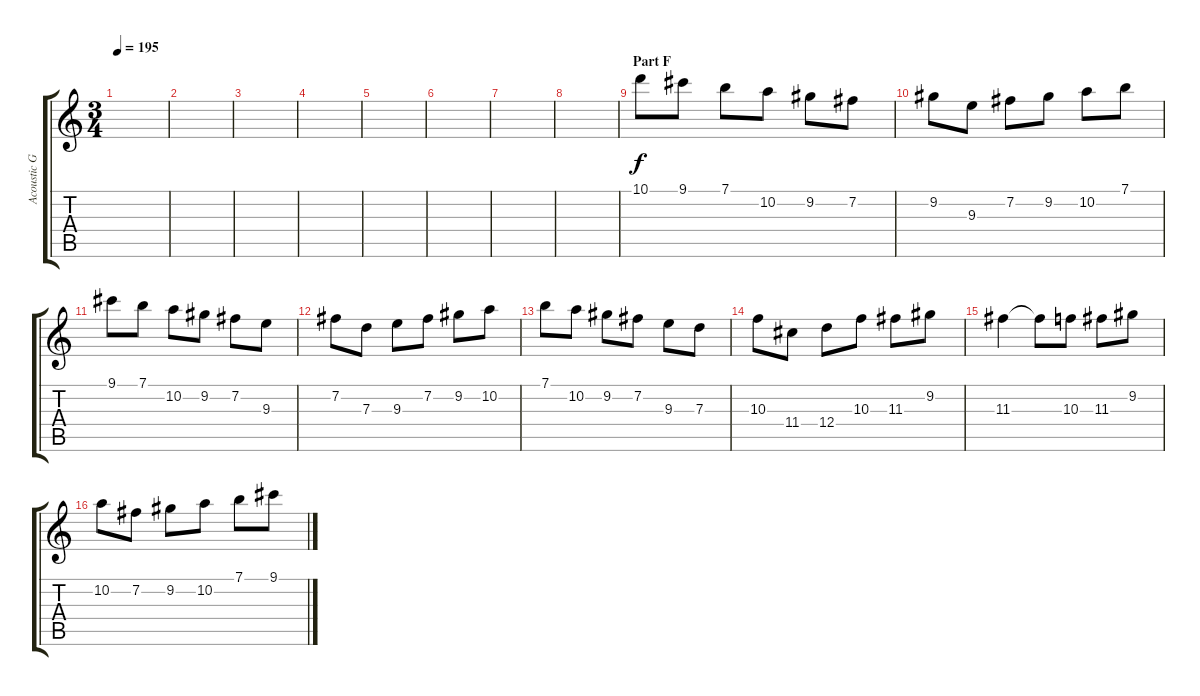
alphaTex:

\track ("Acoustic Guitar 2" "Acoustic G") {instrument acousticguitarnylon}
\staff {score tabs}
\tuning (E4 B3 G3 D3 A2 E2) {hide}
\ts (3 4)
\tempo 195
\clef g2
\ks c
|
|
|
|
|
|
|
|
\section ("" "Part F")
10.1.8{balance 0} 9.1.8 7.1.8 10.2.8 9.2.8 7.2.8 |
9.2.8 9.3.8 7.2.8 9.2.8 10.2.8 7.1.8 |
9.1.8 7.1.8 10.2.8 9.2.8 7.2.8 9.3.8 |
7.2.8 7.3.8 9.3.8 7.2.8 9.2.8 10.2.8 |
7.1.8 10.2.8 9.2.8 7.2.8 9.3.8 7.3.8 |
10.3.8 11.4.8 12.4.8 10.3.8 11.3.8 9.2.8 |
11.3.4 11.3{t}.8 10.3.8 11.3.8 9.2.8 |
10.2.8 7.2.8 9.2.8 10.2.8 7.1.8 9.1.8
